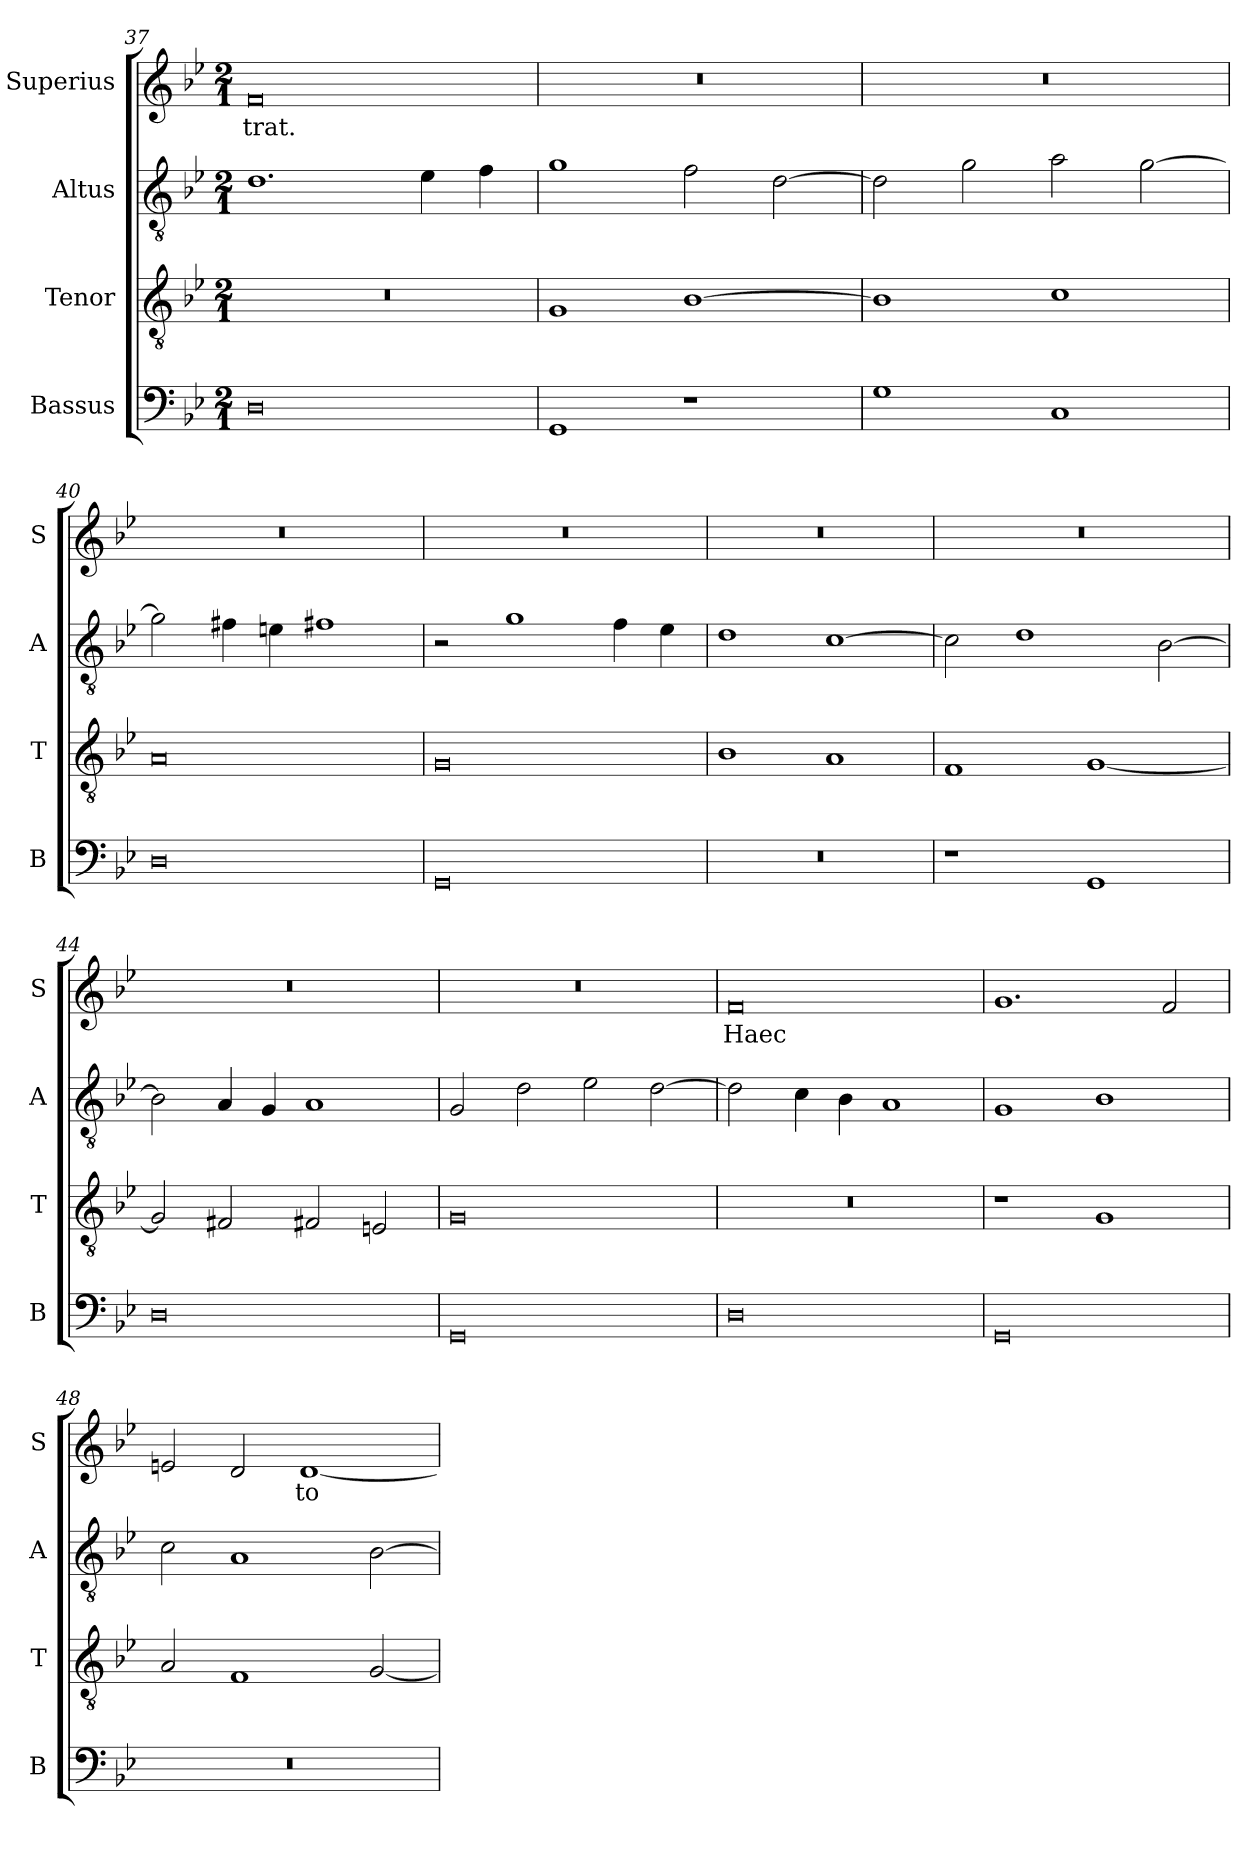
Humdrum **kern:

**kern	**kern	**kern	**kern	**text
*part4	*part3	*part2	*part1	*part1
*staff4	*staff3	*staff2	*staff1	*staff1
*I"Bassus	*I"Tenor	*I"Altus	*I"Superius	*
*I'B	*I'T	*I'A	*I'S	*
*clefF4	*clefGv2	*clefGv2	*clefG2	*
*k[b-e-]	*k[b-e-]	*k[b-e-]	*k[b-e-]	*
*M2/1	*M2/1	*M2/1	*M2/1	*
=37	=37	=37	=37	=37
0D	0r	1.d	0f	-trat.
.	.	4e-	.	.
.	.	4f	.	.
=38	=38	=38	=38	=38
1GG	1G	1g	0r	.
1r	[1B-	2f	.	.
.	.	[2d	.	.
=39	=39	=39	=39	=39
1G	1B-]	2d]	0r	.
.	.	2g	.	.
1C	1c	2a	.	.
.	.	[2g	.	.
=40	=40	=40	=40	=40
0D	0A	2g]	0r	.
.	.	4f#X	.	.
.	.	4en	.	.
.	.	1f#X	.	.
=41	=41	=41	=41	=41
0GG	0G	2r	0r	.
.	.	1g	.	.
.	.	4f	.	.
.	.	4e-	.	.
=42	=42	=42	=42	=42
0r	1B-	1d	0r	.
.	1A	[1c	.	.
=43	=43	=43	=43	=43
1r	1F	2c]	0r	.
.	.	1d	.	.
1GG	[1G	.	.	.
.	.	[2B-	.	.
=44	=44	=44	=44	=44
0D	2G]	2B-]	0r	.
.	2F#X	4A	.	.
.	.	4G	.	.
.	2F#X	1A	.	.
.	2En	.	.	.
=45	=45	=45	=45	=45
0GG	0G	2G	0r	.
.	.	2d	.	.
.	.	2e-	.	.
.	.	[2d	.	.
=46	=46	=46	=46	=46
0D	0r	2d]	0f	Haec
.	.	4c	.	.
.	.	4B-	.	.
.	.	1A	.	.
=47	=47	=47	=47	=47
0GG	1r	1G	1.g	.
.	1G	1B-	.	.
.	.	.	2f	.
=48	=48	=48	=48	=48
0r	2A	2c	2en	.
.	1F	1A	2d	.
.	.	.	[1d	to-
.	[2G	[2B-	.	.
=	=	=	=	=
*-	*-	*-	*-	*-
